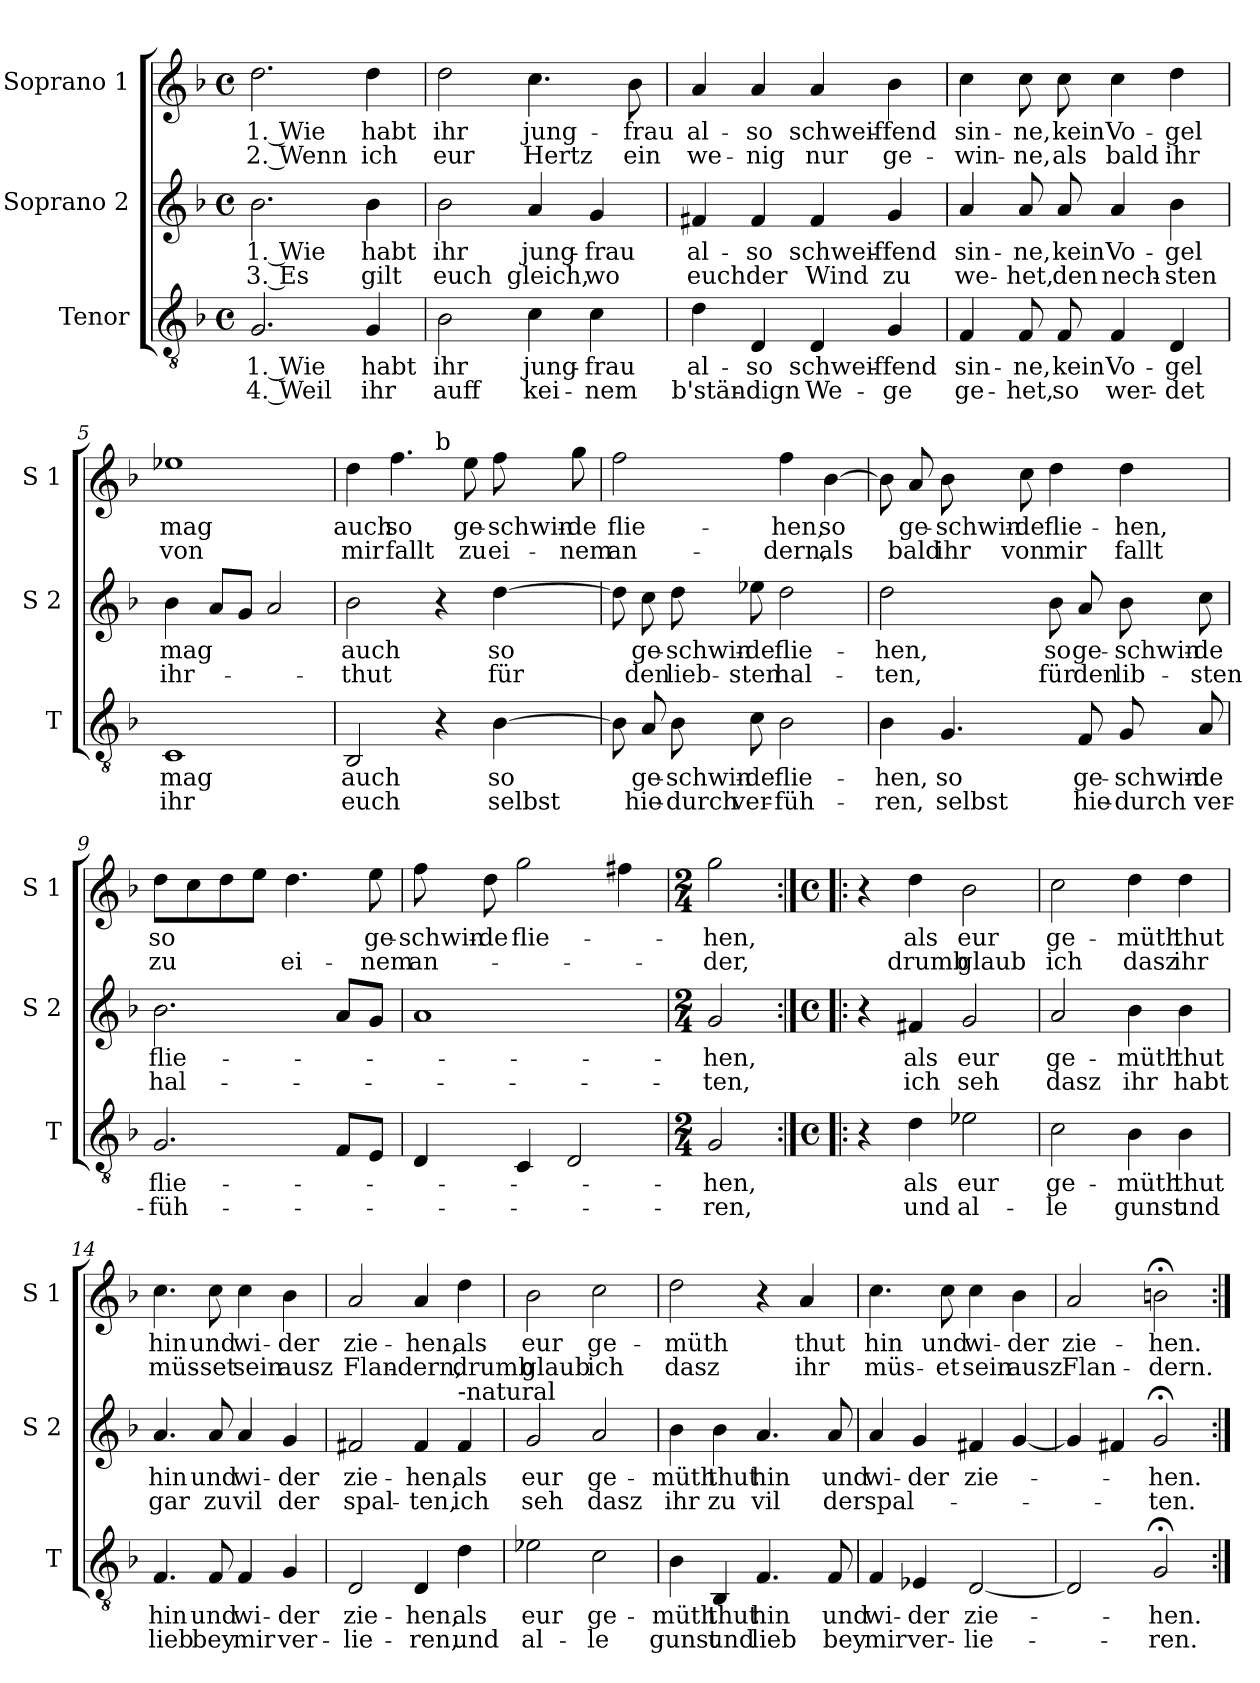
**kern	**text	**text	**kern	**text	**text	**kern	**text	**text
*part3	*part3	*part3	*part2	*part2	*part2	*part1	*part1	*part1
*staff3	*staff3	*staff3	*staff2	*staff2	*staff2	*staff1	*staff1	*staff1
*I"Tenor	*	*	*I"Soprano 2	*	*	*I"Soprano 1	*	*
*I'T	*	*	*I'S 2	*	*	*I'S 1	*	*
*clefGv2	*	*	*clefG2	*	*	*clefG2	*	*
*k[b-]	*	*	*k[b-]	*	*	*k[b-]	*	*
*F:	*	*	*F:	*	*	*F:	*	*
*M4/4	*	*	*M4/4	*	*	*M4/4	*	*
*met(c)	*	*	*met(c)	*	*	*met(c)	*	*
=1	=1	=1	=1	=1	=1	=1	=1	=1
!	!LO:LY:b	!LO:LY:b	!	!LO:LY:b	!LO:LY:b	!	!LO:LY:b	!LO:LY:b
2.G/	1. Wie	4. Weil	2.b-\	1. Wie	3. Es	2.dd\	1. Wie	2. Wenn
!	!LO:LY:b	!LO:LY:b	!	!LO:LY:b	!LO:LY:b	!	!LO:LY:b	!LO:LY:b
4G/	habt	ihr	4b-\	habt	gilt	4dd\	habt	ich
=2	=2	=2	=2	=2	=2	=2	=2	=2
!	!LO:LY:b	!LO:LY:b	!	!LO:LY:b	!LO:LY:b	!	!LO:LY:b	!LO:LY:b
2B-\	ihr	auff	2b-\	ihr	euch	2dd\	ihr	eur
!	!LO:LY:b	!LO:LY:b	!	!LO:LY:b	!LO:LY:b	!	!LO:LY:b	!LO:LY:b
4c\	jung-	kei-	4a/	jung-	gleich,	4.cc\	jung-	Hertz
!	!LO:LY:b	!LO:LY:b	!	!LO:LY:b	!LO:LY:b	!	!	!
4c\	-frau	-nem	4g/	-frau	wo	.	.	.
!	!	!	!	!	!	!	!LO:LY:b	!LO:LY:b
.	.	.	.	.	.	8b-\	-frau	ein
=3	=3	=3	=3	=3	=3	=3	=3	=3
!	!LO:LY:b	!LO:LY:b	!	!LO:LY:b	!LO:LY:b	!	!LO:LY:b	!LO:LY:b
4d\	al-	b'stän-	4f#X/	al-	euch	4a/	al-	we-
!	!LO:LY:b	!LO:LY:b	!	!LO:LY:b	!LO:LY:b	!	!LO:LY:b	!LO:LY:b
4D/	-so	-dign	4f#/	-so	der	4a/	-so	-nig
!	!LO:LY:b	!LO:LY:b	!	!LO:LY:b	!LO:LY:b	!	!LO:LY:b	!LO:LY:b
4D/	schweif-	We-	4f#/	schweif-	Wind	4a/	schweif-	nur
!	!LO:LY:b	!LO:LY:b	!	!LO:LY:b	!LO:LY:b	!	!LO:LY:b	!LO:LY:b
4G/	-fend	-ge	4g/	-fend	zu	4b-\	-fend	ge-
!!LO:LB:g=z
=4	=4	=4	=4	=4	=4	=4	=4	=4
!	!LO:LY:b	!LO:LY:b	!	!LO:LY:b	!LO:LY:b	!	!LO:LY:b	!LO:LY:b
4F/	sin-	ge-	4a/	sin-	we-	4cc\	sin-	-win-
!	!LO:LY:b	!LO:LY:b	!	!LO:LY:b	!LO:LY:b	!	!LO:LY:b	!LO:LY:b
8F/	-ne,	-het,	8a/	-ne,	-het,	8cc\	-ne,	-ne,
!	!LO:LY:b	!LO:LY:b	!	!LO:LY:b	!LO:LY:b	!	!LO:LY:b	!LO:LY:b
8F/	kein	so	8a/	kein	den	8cc\	kein	als
!	!LO:LY:b	!LO:LY:b	!	!LO:LY:b	!LO:LY:b	!	!LO:LY:b	!LO:LY:b
4F/	Vo-	wer-	4a/	Vo-	nech-	4cc\	Vo-	bald
!	!LO:LY:b	!LO:LY:b	!	!LO:LY:b	!LO:LY:b	!	!LO:LY:b	!LO:LY:b
4D/	-gel	-det	4b-\	-gel	-sten	4dd\	-gel	ihr
=5	=5	=5	=5	=5	=5	=5	=5	=5
!	!LO:LY:b	!LO:LY:b	!	!LO:LY:b	!LO:LY:b	!	!LO:LY:b	!LO:LY:b
1C	mag	ihr	4b-\	mag	ihr-	1ee-X	mag	von
.	.	.	8a/L	.	.	.	.	.
.	.	.	8g/J	.	.	.	.	.
.	.	.	2a/	.	.	.	.	.
=6	=6	=6	=6	=6	=6	=6	=6	=6
!	!LO:LY:b	!LO:LY:b	!	!LO:LY:b	!LO:LY:b	!	!LO:LY:b	!LO:LY:b
*	*	*	*	*	*	*^	*	*
2BB-/	auch	euch	2b-\	auch	-thut	4dd\	2ryy	auch	mir
!	!	!	!	!	!	!	!	!LO:LY:b	!LO:LY:b
.	.	.	.	.	.	4.ff\	.	so	fallt
!	!	!	!	!	!	!	!LO:TX:a:t=b	!	!
4r	.	.	4r	.	.	.	2ryy	.	.
!	!	!	!	!	!	!	!	!LO:LY:b	!LO:LY:b
.	.	.	.	.	.	8ee\	.	ge-	zu
!	!LO:LY:b	!LO:LY:b	!	!LO:LY:b	!LO:LY:b	!	!	!LO:LY:b	!LO:LY:b
[4B-\	so	selbst	[4dd\	so	für	8ff\	.	-schwin-	ei-
!	!	!	!	!	!	!	!	!LO:LY:b	!LO:LY:b
.	.	.	.	.	.	8gg\	.	-de	-nem
=7	=7	=7	=7	=7	=7	=7	=7	=7	=7
!	!	!	!	!	!	!	!	!LO:LY:b	!LO:LY:b
*	*	*	*	*	*	*v	*v	*	*
8B-\]	.	.	8dd\]	.	.	2ff\	flie-	an-
!	!LO:LY:b	!LO:LY:b	!	!LO:LY:b	!LO:LY:b	!	!	!
8A/	ge-	hie-	8cc\	ge-	den	.	.	.
!	!LO:LY:b	!LO:LY:b	!	!LO:LY:b	!LO:LY:b	!	!	!
8B-\	-schwin-	-durch	8dd\	-schwin-	lieb-	.	.	.
!	!LO:LY:b	!LO:LY:b	!	!LO:LY:b	!LO:LY:b	!	!	!
8c\	-de	ver-	8ee-X\	-de	-sten	.	.	.
!	!LO:LY:b	!LO:LY:b	!	!LO:LY:b	!LO:LY:b	!	!LO:LY:b	!LO:LY:b
2B-\	flie-	-füh-	2dd\	flie-	hal-	4ff\	-hen,	-dern,
!	!	!	!	!	!	!	!LO:LY:b	!LO:LY:b
.	.	.	.	.	.	[4b-\	so	als
!!LO:PB:g=z
=8	=8	=8	=8	=8	=8	=8	=8	=8
!	!LO:LY:b	!LO:LY:b	!	!LO:LY:b	!LO:LY:b	!	!	!
4B-\	-hen,	-ren,	2dd\	-hen,	-ten,	8b-\]	.	.
!	!	!	!	!	!	!	!LO:LY:b	!LO:LY:b
.	.	.	.	.	.	8a/	ge-	bald
!	!LO:LY:b	!LO:LY:b	!	!	!	!	!LO:LY:b	!LO:LY:b
4.G/	so	selbst	.	.	.	8b-\	-schwin-	ihr
!	!	!	!	!	!	!	!LO:LY:b	!LO:LY:b
.	.	.	.	.	.	8cc\	-de	von
!	!	!	!	!LO:LY:b	!LO:LY:b	!	!LO:LY:b	!LO:LY:b
.	.	.	8b-\	so	für	4dd\	flie-	mir
!	!LO:LY:b	!LO:LY:b	!	!LO:LY:b	!LO:LY:b	!	!	!
8F/	ge-	hie-	8a/	ge-	den	.	.	.
!	!LO:LY:b	!LO:LY:b	!	!LO:LY:b	!LO:LY:b	!	!LO:LY:b	!LO:LY:b
8G/	-schwin-	-durch	8b-\	-schwin-	lib-	4dd\	-hen,	fallt
!	!LO:LY:b	!LO:LY:b	!	!LO:LY:b	!LO:LY:b	!	!	!
8A/	-de	ver-	8cc\	-de	-sten	.	.	.
=9	=9	=9	=9	=9	=9	=9	=9	=9
!	!LO:LY:b	!LO:LY:b	!	!LO:LY:b	!LO:LY:b	!	!LO:LY:b	!LO:LY:b
2.G/	flie-	-füh-	2.b-\	flie-	hal-	8dd\L	so	zu
.	.	.	.	.	.	8cc\	.	.
.	.	.	.	.	.	8dd\	.	.
.	.	.	.	.	.	8ee\J	.	.
!	!	!	!	!	!	!	!	!LO:LY:b
.	.	.	.	.	.	4.dd\	.	ei-
8F/L	.	.	8a/L	.	.	.	.	.
!	!	!	!	!	!	!	!LO:LY:b	!LO:LY:b
8E/J	.	.	8g/J	.	.	8ee\	ge-	-nem
=10	=10	=10	=10	=10	=10	=10	=10	=10
!	!	!	!	!	!	!	!LO:LY:b	!LO:LY:b
4D/	.	.	1a	.	.	8ff\	-schwin-	an-
!	!	!	!	!	!	!	!LO:LY:b	!
.	.	.	.	.	.	8dd\	-de	.
!	!	!	!	!	!	!	!LO:LY:b	!
4C/	.	.	.	.	.	2gg\	flie-	.
2D/	.	.	.	.	.	.	.	.
.	.	.	.	.	.	4ff#X\	.	.
=11	=11	=11	=11	=11	=11	=11	=11	=11
*M2/4	*	*	*M2/4	*	*	*M2/4	*	*
!	!LO:LY:b	!LO:LY:b	!	!LO:LY:b	!LO:LY:b	!	!LO:LY:b	!LO:LY:b
2G/	-hen,	-ren,	2g/	-hen,	-ten,	2gg\	-hen,	-der,
!!LO:LB:g=z
=12:|!|:	=12:|!|:	=12:|!|:	=12:|!|:	=12:|!|:	=12:|!|:	=12:|!|:	=12:|!|:	=12:|!|:
*M4/4	*	*	*M4/4	*	*	*M4/4	*	*
*met(c)	*	*	*met(c)	*	*	*met(c)	*	*
4r	.	.	4r	.	.	4r	.	.
!	!LO:LY:b	!LO:LY:b	!	!LO:LY:b	!LO:LY:b	!	!LO:LY:b	!LO:LY:b
4d\	als	und	4f#X/	als	ich	4dd\	als	drumb
!	!LO:LY:b	!LO:LY:b	!	!LO:LY:b	!LO:LY:b	!	!LO:LY:b	!LO:LY:b
2e-X\	eur	al-	2g/	eur	seh	2b-\	eur	glaub
=13	=13	=13	=13	=13	=13	=13	=13	=13
!	!LO:LY:b	!LO:LY:b	!	!LO:LY:b	!LO:LY:b	!	!LO:LY:b	!LO:LY:b
2c\	ge-	-le	2a/	ge-	dasz	2cc\	ge-	ich
!	!LO:LY:b	!LO:LY:b	!	!LO:LY:b	!LO:LY:b	!	!LO:LY:b	!LO:LY:b
4B-\	-müth	gunst	4b-\	-müth	ihr	4dd\	-müth	dasz
!	!LO:LY:b	!LO:LY:b	!	!LO:LY:b	!LO:LY:b	!	!LO:LY:b	!LO:LY:b
4B-\	thut	und	4b-\	thut	habt	4dd\	thut	ihr
=14	=14	=14	=14	=14	=14	=14	=14	=14
!	!LO:LY:b	!LO:LY:b	!	!LO:LY:b	!LO:LY:b	!	!LO:LY:b	!LO:LY:b
4.F/	hin	lieb	4.a/	hin	gar	4.cc\	hin	müs-
!	!LO:LY:b	!LO:LY:b	!	!LO:LY:b	!LO:LY:b	!	!LO:LY:b	!LO:LY:b
8F/	und	bey	8a/	und	zu	8cc\	und	-set
!	!LO:LY:b	!LO:LY:b	!	!LO:LY:b	!LO:LY:b	!	!LO:LY:b	!LO:LY:b
4F/	wi-	mir	4a/	wi-	vil	4cc\	wi-	sein
!	!LO:LY:b	!LO:LY:b	!	!LO:LY:b	!LO:LY:b	!	!LO:LY:b	!LO:LY:b
4G/	-der	ver-	4g/	-der	der	4b-\	-der	ausz
=15	=15	=15	=15	=15	=15	=15	=15	=15
!	!LO:LY:b	!LO:LY:b	!	!LO:LY:b	!LO:LY:b	!	!LO:LY:b	!LO:LY:b
2D/	zie-	-lie-	2f#X/	zie-	spal-	2a/	zie-	Flan-
!	!LO:LY:b	!LO:LY:b	!	!LO:LY:b	!LO:LY:b	!	!LO:LY:b	!LO:LY:b
4D/	-hen,	-ren,	4f#/	-hen,	-ten,	4a/	-hen,	-dern,
!	!	!	!LO:TX:a:t=-natural	!	!	!	!	!
!	!LO:LY:b	!LO:LY:b	!	!LO:LY:b	!LO:LY:b	!	!LO:LY:b	!LO:LY:b
4d\	als	und	4f#/	als	ich	4dd\	als	drumb
!!LO:LB:g=z
=16	=16	=16	=16	=16	=16	=16	=16	=16
!	!LO:LY:b	!LO:LY:b	!	!LO:LY:b	!LO:LY:b	!	!LO:LY:b	!LO:LY:b
2e-X\	eur	al-	2g/	eur	seh	2b-\	eur	glaub
!	!LO:LY:b	!LO:LY:b	!	!LO:LY:b	!LO:LY:b	!	!LO:LY:b	!LO:LY:b
2c\	ge-	-le	2a/	ge-	dasz	2cc\	ge-	ich
=17	=17	=17	=17	=17	=17	=17	=17	=17
!	!LO:LY:b	!LO:LY:b	!	!LO:LY:b	!LO:LY:b	!	!LO:LY:b	!LO:LY:b
4B-\	-müth	gunst	4b-\	-müth	ihr	2dd\	-müth	dasz
!	!LO:LY:b	!LO:LY:b	!	!LO:LY:b	!LO:LY:b	!	!	!
4BB-/	thut	und	4b-\	thut	zu	.	.	.
!	!LO:LY:b	!LO:LY:b	!	!LO:LY:b	!LO:LY:b	!	!	!
4.F/	hin	lieb	4.a/	hin	vil	4r	.	.
!	!	!	!	!	!	!	!LO:LY:b	!LO:LY:b
.	.	.	.	.	.	4a/	thut	ihr
!	!LO:LY:b	!LO:LY:b	!	!LO:LY:b	!LO:LY:b	!	!	!
8F/	und	bey	8a/	und	der	.	.	.
=18	=18	=18	=18	=18	=18	=18	=18	=18
!	!LO:LY:b	!LO:LY:b	!	!LO:LY:b	!LO:LY:b	!	!LO:LY:b	!LO:LY:b
4F/	wi-	mir	4a/	wi-	spal-	4.cc\	hin	müs-
!	!LO:LY:b	!LO:LY:b	!	!LO:LY:b	!	!	!	!
4E-X/	-der	ver-	4g/	-der	.	.	.	.
!	!	!	!	!	!	!	!LO:LY:b	!LO:LY:b
.	.	.	.	.	.	8cc\	und	-et
!	!LO:LY:b	!LO:LY:b	!	!LO:LY:b	!	!	!LO:LY:b	!LO:LY:b
[2D/	zie-	-lie-	4f#X/	zie-	.	4cc\	wi-	sein
!	!	!	!	!	!	!	!LO:LY:b	!LO:LY:b
.	.	.	[4g/	.	.	4b-\	-der	ausz
=19	=19	=19	=19	=19	=19	=19	=19	=19
!	!	!	!	!	!	!	!LO:LY:b	!LO:LY:b
2D/]	.	.	4g/]	.	.	2a/	zie-	Flan-
.	.	.	4f#X/	.	.	.	.	.
!	!LO:LY:b	!LO:LY:b	!	!LO:LY:b	!LO:LY:b	!	!LO:LY:b	!LO:LY:b
2G;</	-hen.	-ren.	2g;</	-hen.	-ten.	2bn;<\	-hen.	-dern.
=:|!	=:|!	=:|!	=:|!	=:|!	=:|!	=:|!	=:|!	=:|!
*-	*-	*-	*-	*-	*-	*-	*-	*-
